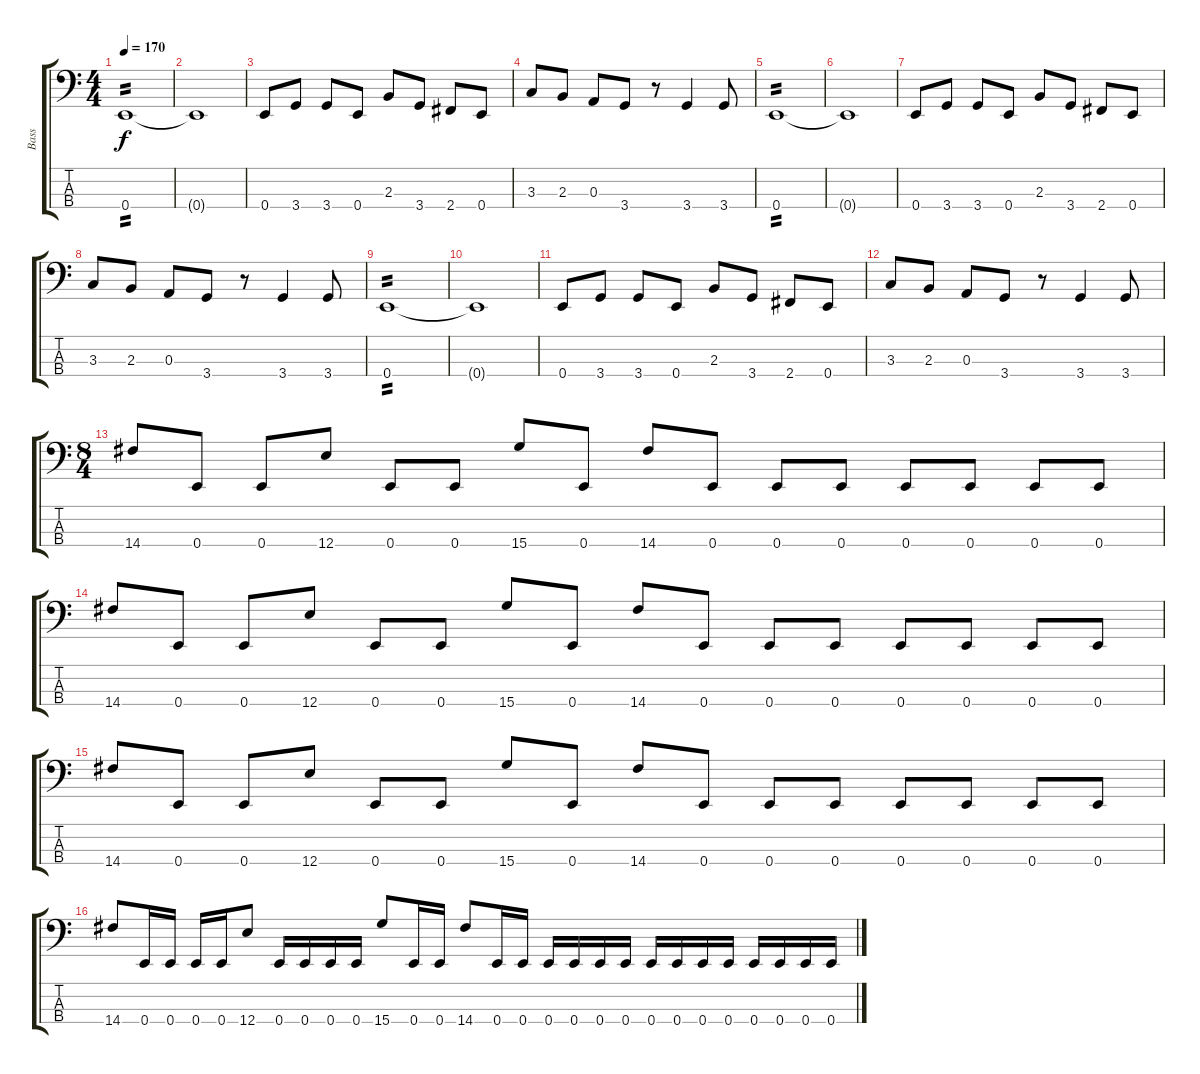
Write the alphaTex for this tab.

\track ("Bass" "Bass") {instrument electricbasspick}
\staff {score tabs}
\tuning (G2 D2 A1 E1) {hide}
\ts (4 4)
\tempo 170
\clef f4
\ks c
0.4.1{tp 2 dy f} |
0.4{t}.1 |
0.4.8 3.4.8 3.4.8 0.4.8 2.3.8 3.4.8 2.4.8 0.4.8 |
3.3.8 2.3.8 0.3.8 3.4.8 r.8 3.4.4 3.4.8 |
0.4.1{tp 2} |
0.4{t}.1 |
0.4.8 3.4.8 3.4.8 0.4.8 2.3.8 3.4.8 2.4.8 0.4.8 |
3.3.8 2.3.8 0.3.8 3.4.8 r.8 3.4.4 3.4.8 |
0.4.1{tp 2} |
0.4{t}.1 |
0.4.8 3.4.8 3.4.8 0.4.8 2.3.8 3.4.8 2.4.8 0.4.8 |
3.3.8 2.3.8 0.3.8 3.4.8 r.8 3.4.4 3.4.8 |
\ts (8 4)
14.4.8 0.4.8 0.4.8 12.4.8 0.4.8 0.4.8 15.4.8 0.4.8 14.4.8 0.4.8 0.4.8 0.4.8 0.4.8 0.4.8 0.4.8 0.4.8 |
14.4.8 0.4.8 0.4.8 12.4.8 0.4.8 0.4.8 15.4.8 0.4.8 14.4.8 0.4.8 0.4.8 0.4.8 0.4.8 0.4.8 0.4.8 0.4.8 |
14.4.8 0.4.8 0.4.8 12.4.8 0.4.8 0.4.8 15.4.8 0.4.8 14.4.8 0.4.8 0.4.8 0.4.8 0.4.8 0.4.8 0.4.8 0.4.8 |
14.4.8 0.4.16 0.4.16 0.4.16 0.4.16 12.4.8 0.4.16 0.4.16 0.4.16 0.4.16 15.4.8 0.4.16 0.4.16 14.4.8 0.4.16 0.4.16 0.4.16 0.4.16 0.4.16 0.4.16 0.4.16 0.4.16 0.4.16 0.4.16 0.4.16 0.4.16 0.4.16 0.4.16
